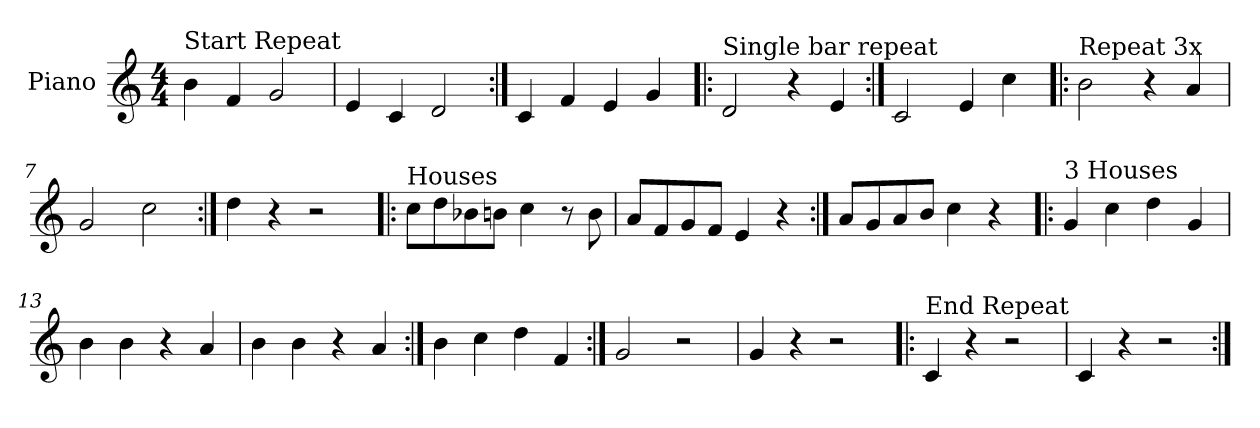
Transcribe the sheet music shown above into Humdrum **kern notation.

**kern
*part1
*staff1
*I"Piano
*I'Pno.
*clefG2
*k[]
*M4/4
=1
!LO:TX:t=Start Repeat
4b\
4f/
2g/
=2
4e/
4c/
2d/
=3:|!
4c/
4f/
4e/
4g/
=4!|:
!LO:TX:t=Single bar repeat
2d/
4r
4e/
=5:|!
2c/
4e/
4cc\
=6!|:
!LO:TX:t=Repeat 3x
2b\
4r
4a/
=7
2g/
2cc\
=8:|!
4dd\
4r
2r
=9!|:
!LO:TX:t=Houses
8cc\L
8dd\
8b-X\
8bn\J
4cc\
8r
8b\
=10
8a/L
8f/
8g/
8f/J
4e/
4r
=11:|!
8a/L
8g/
8a/
8b/J
4cc\
4r
=12!|:
!LO:TX:t=3 Houses
4g/
4cc\
4dd\
4g/
=13
4b\
4b\
4r
4a/
=14
4b\
4b\
4r
4a/
=15:|!
4b\
4cc\
4dd\
4f/
=16:|!
2g/
2r
=17
4g/
4r
2r
=18!|:
!LO:TX:t=End Repeat
4c/
4r
2r
=19
4c/
4r
2r
=:|!
*-
